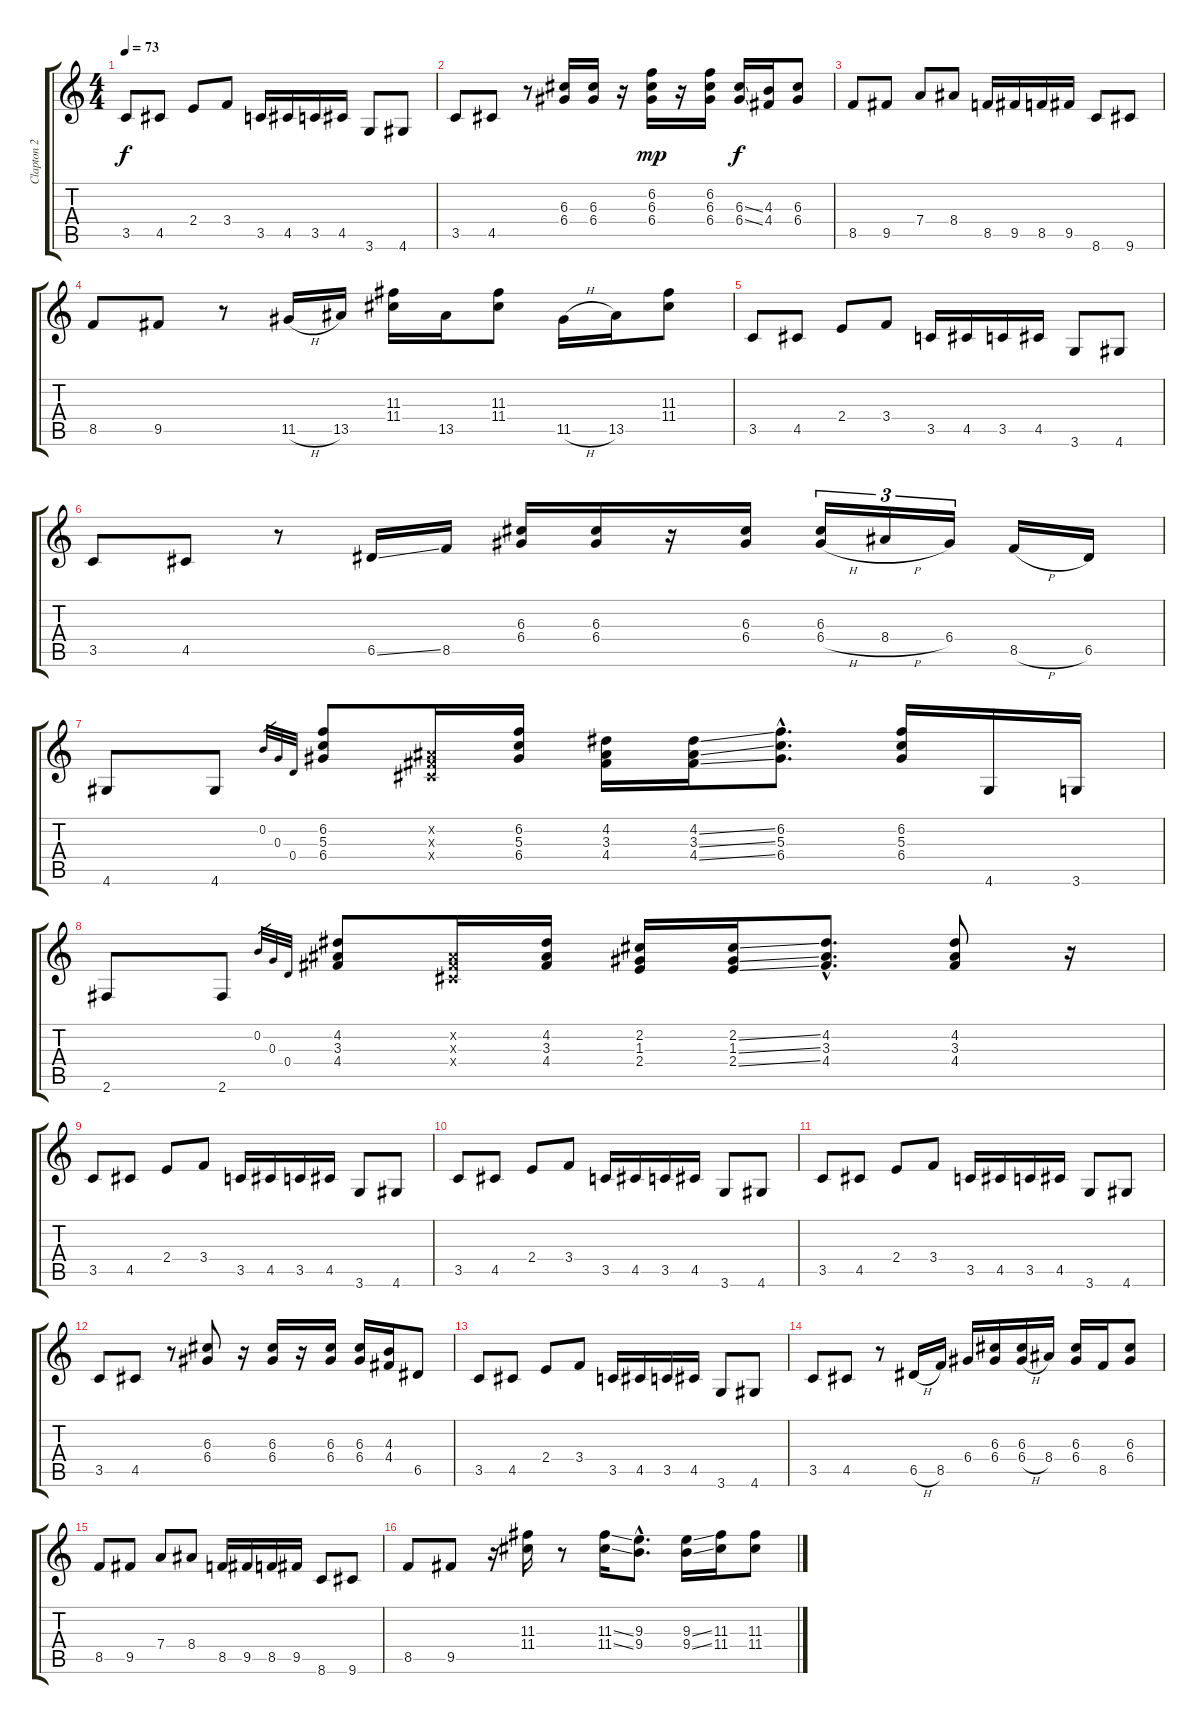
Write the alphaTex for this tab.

\track ("Clapton 2" "Clapton 2") {instrument overdrivenguitar}
\staff {score tabs}
\tuning (E4 B3 G3 D3 A2 E2) {hide}
\ts (4 4)
\tempo 73
\clef g2
\ks c
3.5.8{dy f} 4.5.8 2.4.8 3.4.8 3.5.16 4.5.16 3.5.16 4.5.16 3.6.8 4.6.8 |
3.5.8 4.5.8 r.8 (6.3 6.4).16 (6.3 6.4).16 r.16 (6.2 6.3 6.4).16{dy mp} r.16 (6.2 6.3 6.4).16 (6.3{ss} 6.4{ss}).16{dy f} (4.3 4.4).16 (6.3 6.4).8 |
8.5.8 9.5.8 7.4.8 8.4.8 8.5.16 9.5.16 8.5.16 9.5.16 8.6.8 9.6.8 |
8.5.8 9.5.8 r.8 11.5{h}.16 13.5.16 (11.3 11.4).16 13.5.16 (11.3 11.4).8 11.5{h}.16 13.5.16 (11.3 11.4).8 |
3.5.8 4.5.8 2.4.8 3.4.8 3.5.16 4.5.16 3.5.16 4.5.16 3.6.8 4.6.8 |
3.5.8 4.5.8 r.8 6.5{ss}.16 8.5.16 (6.3 6.4).16 (6.3 6.4).16 r.16 (6.3 6.4).16 (6.3 6.4{h}).16{tu (3 2)} 8.4{h}.16{tu (3 2)} 6.4.16{tu (3 2)} 8.5{h}.16 6.5.16 |
4.6.8 4.6.8 0.2.32{gr} 0.3.32{gr} 0.4.32{gr} (6.2 5.3 6.4).8 (-1.2{x} -1.3{x} -1.4{x}).16 (6.2 5.3 6.4).16 (4.2 3.3 4.4).16 (4.2{ss} 3.3{ss} 4.4{ss}).16 (6.2{hac} 5.3{hac} 6.4{hac}).8{d} (6.2 5.3 6.4).16 4.6.16 3.6.16 |
2.6.8 2.6.8 0.2.32{gr} 0.3.32{gr} 0.4.32{gr} (4.2 3.3 4.4).8 (-1.2{x} -1.3{x} -1.4{x}).16 (4.2 3.3 4.4).16 (2.2 1.3 2.4).16 (2.2{ss} 1.3{ss} 2.4{ss}).16 (4.2{hac} 3.3{hac} 4.4{hac}).8{d} (4.2 3.3 4.4).8 r.16 |
3.5.8 4.5.8 2.4.8 3.4.8 3.5.16 4.5.16 3.5.16 4.5.16 3.6.8 4.6.8 |
3.5.8 4.5.8 2.4.8 3.4.8 3.5.16 4.5.16 3.5.16 4.5.16 3.6.8 4.6.8 |
3.5.8 4.5.8 2.4.8 3.4.8 3.5.16 4.5.16 3.5.16 4.5.16 3.6.8 4.6.8 |
3.5.8 4.5.8 r.8 (6.3 6.4).8 r.16 (6.3 6.4).16 r.16 (6.3 6.4).16 (6.3 6.4).16 (4.3 4.4).16 6.5.8 |
3.5.8 4.5.8 2.4.8 3.4.8 3.5.16 4.5.16 3.5.16 4.5.16 3.6.8 4.6.8 |
3.5.8 4.5.8 r.8 6.5{h}.16 8.5.16 6.4.16 (6.3 6.4).16 (6.3 6.4{h}).16 8.4.16 (6.3 6.4).16 8.5.16 (6.3 6.4).8 |
8.5.8 9.5.8 7.4.8 8.4.8 8.5.16 9.5.16 8.5.16 9.5.16 8.6.8 9.6.8 |
8.5.8 9.5.8 r.16 (11.3 11.4).16 r.8 (11.3{ss} 11.4{ss}).16 (9.3{hac} 9.4{hac}).8{d} (9.3{ss} 9.4{ss}).16 (11.3 11.4).16 (11.3 11.4).8
